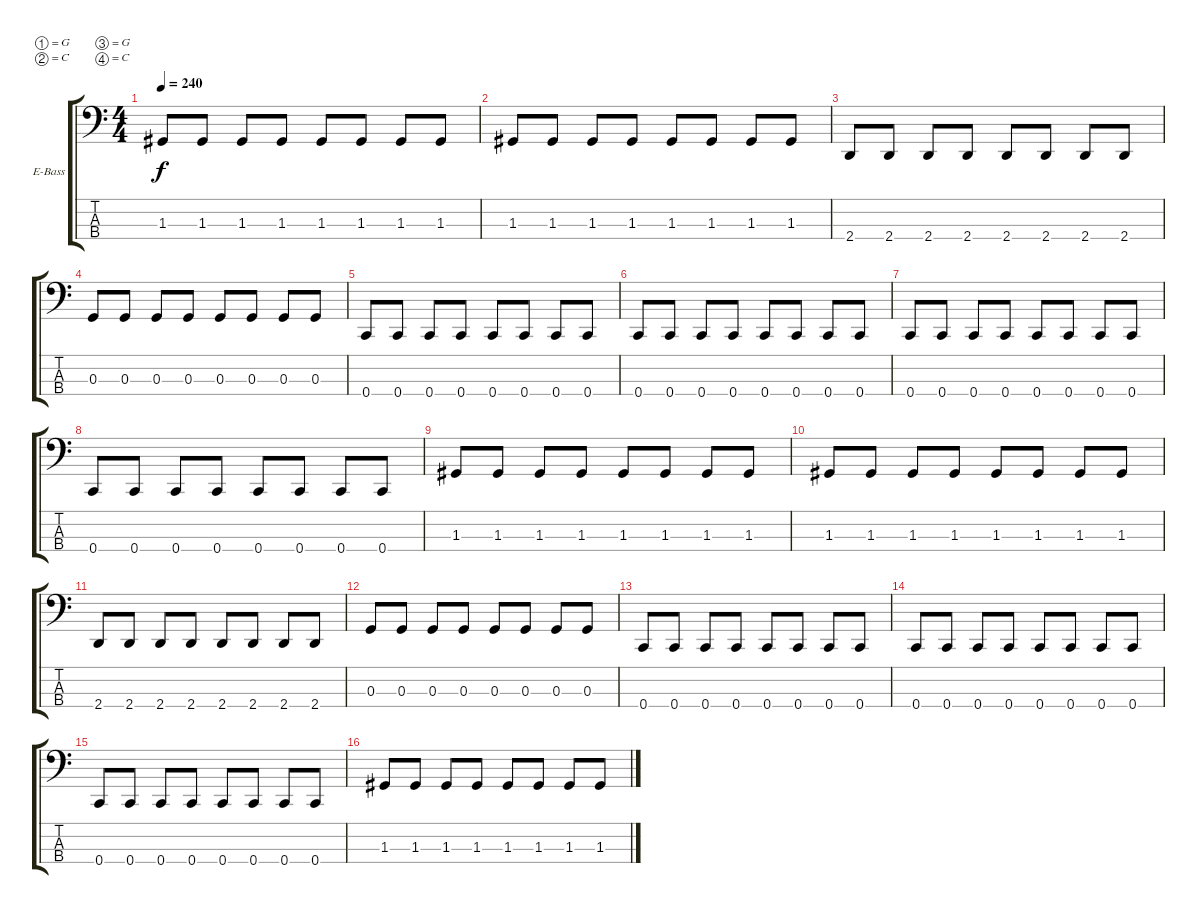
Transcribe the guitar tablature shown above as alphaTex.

\bracketExtendMode groupsimilarinstruments
\firstSystemTrackNameOrientation horizontal
\otherSystemsTrackNameOrientation horizontal
\track ("Nick" "E-Bass") {instrument slapbass1}
\staff {score tabs}
\tuning (G2 C2 G1 C1)
\ts (4 4)
\tempo 240
\clef f4
\ks c
1.3.8{dy f} 1.3.8 1.3.8 1.3.8 1.3.8 1.3.8 1.3.8 1.3.8 |
1.3.8 1.3.8 1.3.8 1.3.8 1.3.8 1.3.8 1.3.8 1.3.8 |
2.4.8 2.4.8 2.4.8 2.4.8 2.4.8 2.4.8 2.4.8 2.4.8 |
0.3.8 0.3.8 0.3.8 0.3.8 0.3.8 0.3.8 0.3.8 0.3.8 |
0.4.8 0.4.8 0.4.8 0.4.8 0.4.8 0.4.8 0.4.8 0.4.8 |
0.4.8 0.4.8 0.4.8 0.4.8 0.4.8 0.4.8 0.4.8 0.4.8 |
0.4.8 0.4.8 0.4.8 0.4.8 0.4.8 0.4.8 0.4.8 0.4.8 |
0.4.8 0.4.8 0.4.8 0.4.8 0.4.8 0.4.8 0.4.8 0.4.8 |
1.3.8 1.3.8 1.3.8 1.3.8 1.3.8 1.3.8 1.3.8 1.3.8 |
1.3.8 1.3.8 1.3.8 1.3.8 1.3.8 1.3.8 1.3.8 1.3.8 |
2.4.8 2.4.8 2.4.8 2.4.8 2.4.8 2.4.8 2.4.8 2.4.8 |
0.3.8 0.3.8 0.3.8 0.3.8 0.3.8 0.3.8 0.3.8 0.3.8 |
0.4.8 0.4.8 0.4.8 0.4.8 0.4.8 0.4.8 0.4.8 0.4.8 |
0.4.8 0.4.8 0.4.8 0.4.8 0.4.8 0.4.8 0.4.8 0.4.8 |
0.4.8 0.4.8 0.4.8 0.4.8 0.4.8 0.4.8 0.4.8 0.4.8 |
1.3.8 1.3.8 1.3.8 1.3.8 1.3.8 1.3.8 1.3.8 1.3.8
